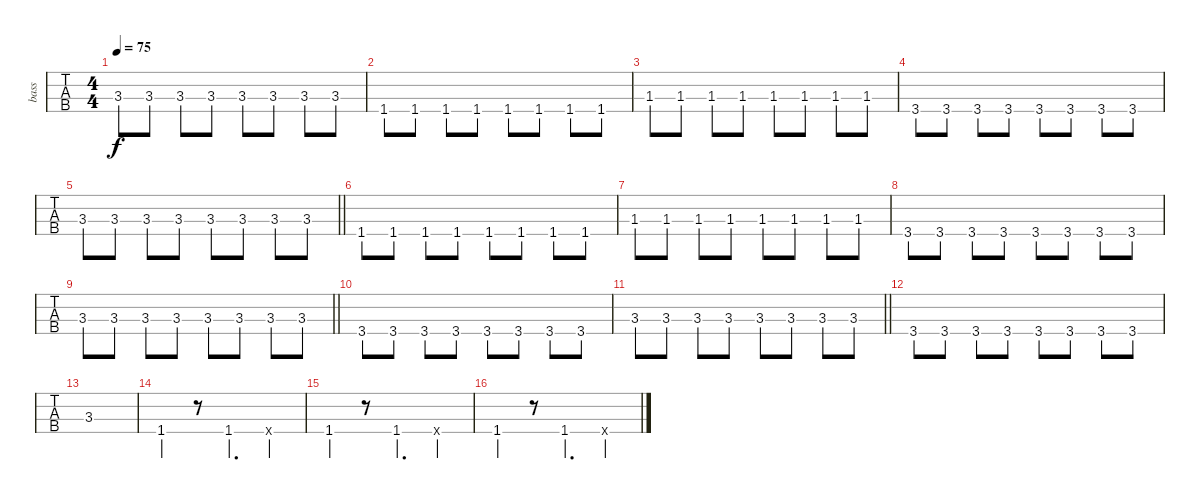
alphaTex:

\track ("bass" "bass") {instrument acousticguitarnylon}
\staff {tabs}
\tuning (G2 D2 A1 E1) {hide}
\ts (4 4)
\tempo 75
\clef f4
\ks c
3.3.8{dy f} 3.3.8 3.3.8 3.3.8 3.3.8 3.3.8 3.3.8 3.3.8 |
1.4.8 1.4.8 1.4.8 1.4.8 1.4.8 1.4.8 1.4.8 1.4.8 |
1.3.8 1.3.8 1.3.8 1.3.8 1.3.8 1.3.8 1.3.8 1.3.8 |
3.4.8 3.4.8 3.4.8 3.4.8 3.4.8 3.4.8 3.4.8 3.4.8 |
\barLineRight lightlight
3.3.8 3.3.8 3.3.8 3.3.8 3.3.8 3.3.8 3.3.8 3.3.8 |
1.4.8 1.4.8 1.4.8 1.4.8 1.4.8 1.4.8 1.4.8 1.4.8 |
1.3.8 1.3.8 1.3.8 1.3.8 1.3.8 1.3.8 1.3.8 1.3.8 |
3.4.8 3.4.8 3.4.8 3.4.8 3.4.8 3.4.8 3.4.8 3.4.8 |
\barLineRight lightlight
3.3.8 3.3.8 3.3.8 3.3.8 3.3.8 3.3.8 3.3.8 3.3.8 |
3.4.8 3.4.8 3.4.8 3.4.8 3.4.8 3.4.8 3.4.8 3.4.8 |
\barLineRight lightlight
3.3.8 3.3.8 3.3.8 3.3.8 3.3.8 3.3.8 3.3.8 3.3.8 |
3.4.8 3.4.8 3.4.8 3.4.8 3.4.8 3.4.8 3.4.8 3.4.8 |
3.3.1 |
1.4.4 r.8 1.4.4{d} 0.4{x}.4 |
1.4.4 r.8 1.4.4{d} 0.4{x}.4 |
1.4.4 r.8 1.4.4{d} 0.4{x}.4
